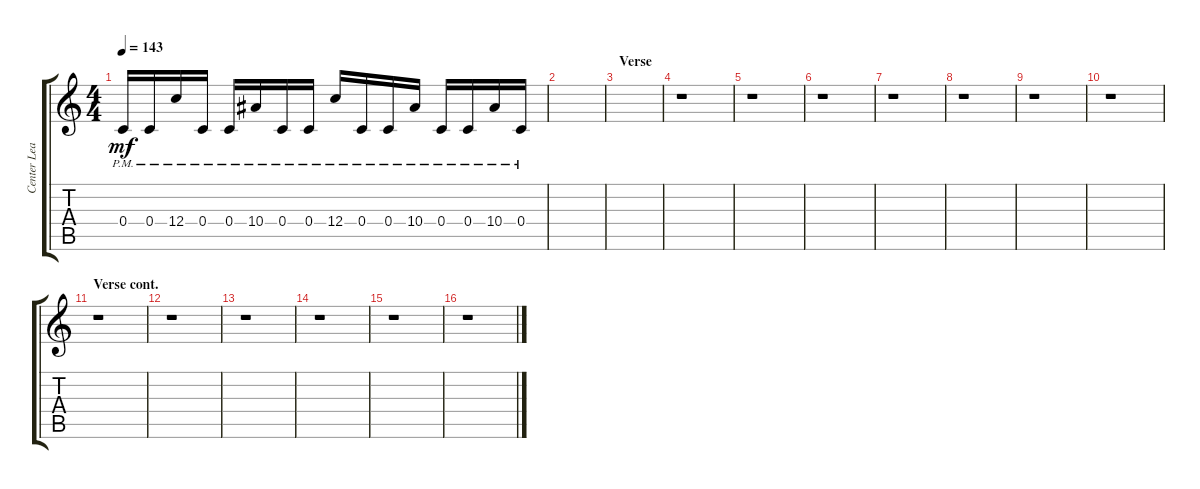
\track ("Center Lead 3" "Center Lea") {instrument overdrivenguitar}
\staff {score tabs}
\tuning (D4 A3 F3 C3 G2 C2) {hide}
\ts (4 4)
\tempo 143
\clef g2
\ks aminor
0.4{pm}.16{dy mf} 0.4{pm}.16 12.4{pm}.16 0.4{pm}.16 0.4{pm}.16 10.4{pm}.16 0.4{pm}.16 0.4{pm}.16 12.4{pm}.16 0.4{pm}.16 0.4{pm}.16 10.4{pm}.16 0.4{pm}.16 0.4{pm}.16 10.4{pm}.16 0.4{pm}.16 |
|
\section ("" "Verse")
|
r.1 |
r.1 |
r.1 |
r.1 |
r.1 |
r.1 |
r.1 |
\section ("" "Verse cont.")
r.1 |
r.1 |
r.1 |
r.1 |
r.1 |
r.1
